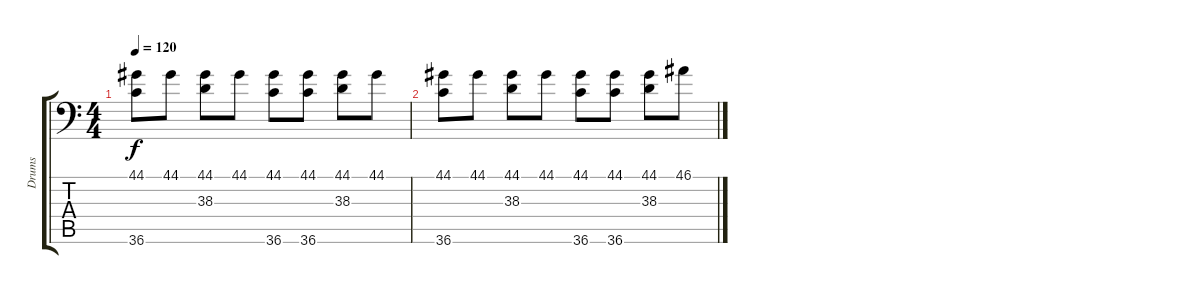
\track ("Drums" "Drums") {instrument acousticgrandpiano}
\staff {score tabs}
\tuning (C-1 C-1 C-1 C-1 C-1 C-1) {hide}
\ts (4 4)
\tempo 120
\clef f4
\ks c
(44.1 36.6).8{dy f} 44.1.8 (44.1 38.3).8 44.1.8 (44.1 36.6).8 (44.1 36.6).8 (44.1 38.3).8 44.1.8 |
(44.1 36.6).8 44.1.8 (44.1 38.3).8 44.1.8 (44.1 36.6).8 (44.1 36.6).8 (44.1 38.3).8 46.1.8
